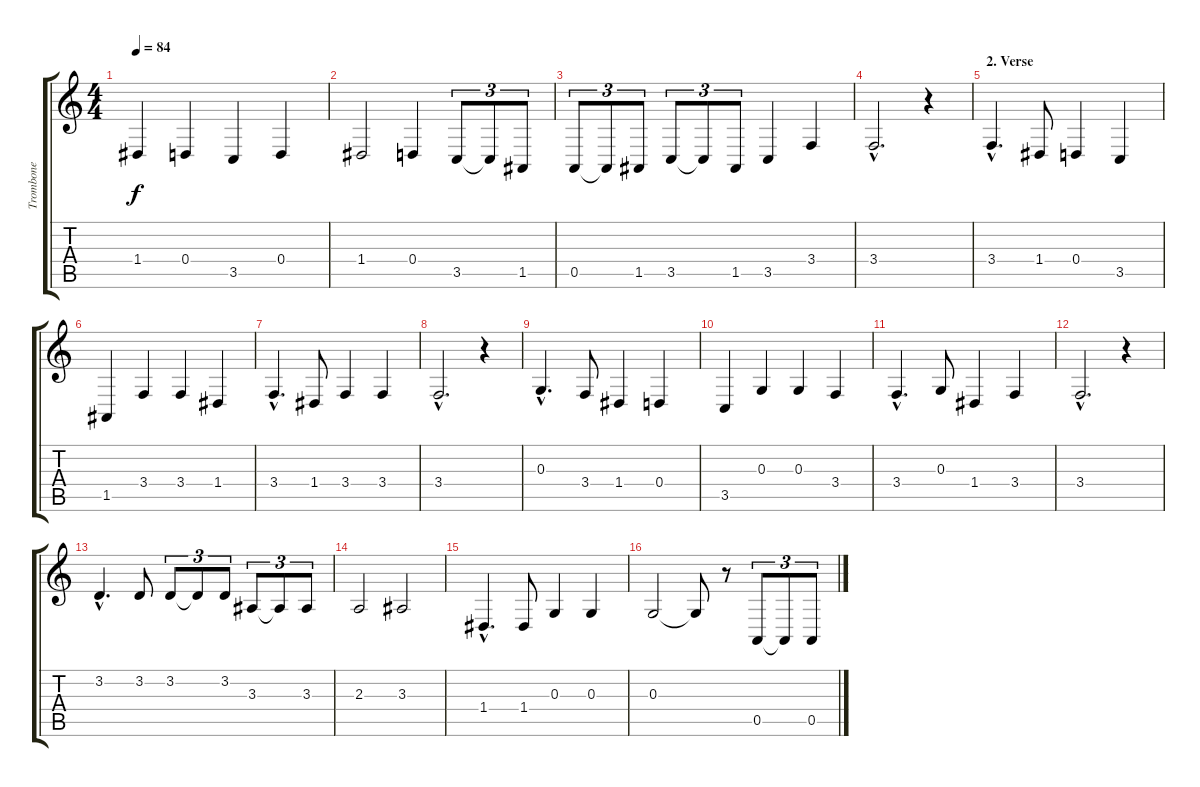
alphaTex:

\track ("Trombone" "Trombone") {instrument trombone}
\staff {score tabs}
\tuning (E4 B3 G3 D3 A2 E2) {hide}
\ts (4 4)
\tempo 84
\clef g2
\ks c
1.4.4{dy f} 0.4.4 3.5.4 0.4.4 |
1.4.2 0.4.4 3.5.8{tu (3 2)} 3.5{t}.8{tu (3 2)} 1.5.8{tu (3 2)} |
0.5.8{tu (3 2)} 0.5{t}.8{tu (3 2)} 1.5.8{tu (3 2)} 3.5.8{tu (3 2)} 3.5{t}.8{tu (3 2)} 1.5.8{tu (3 2)} 3.5.4 3.4.4 |
3.4{hac}.2{d} r.4 |
\section ("" "2. Verse")
3.4{hac}.4{d} 1.4.8 0.4.4 3.5.4 |
1.5.4 3.4.4 3.4.4 1.4.4 |
3.4{hac}.4{d} 1.4.8 3.4.4 3.4.4 |
3.4{hac}.2{d} r.4 |
0.3{hac}.4{d} 3.4.8 1.4.4 0.4.4 |
3.5.4 0.3.4 0.3.4 3.4.4 |
3.4{hac}.4{d} 0.3.8 1.4.4 3.4.4 |
3.4{hac}.2{d} r.4 |
3.2{hac}.4{d} 3.2.8 3.2.8{tu (3 2)} 3.2{t}.8{tu (3 2)} 3.2.8{tu (3 2)} 3.3.8{tu (3 2)} 3.3{t}.8{tu (3 2)} 3.3.8{tu (3 2)} |
2.3.2 3.3.2 |
1.4{hac}.4{d} 1.4.8 0.3.4 0.3.4 |
0.3.2 0.3{t}.8 r.8 0.5.8{tu (3 2)} 0.5{t}.8{tu (3 2)} 0.5.8{tu (3 2)}
